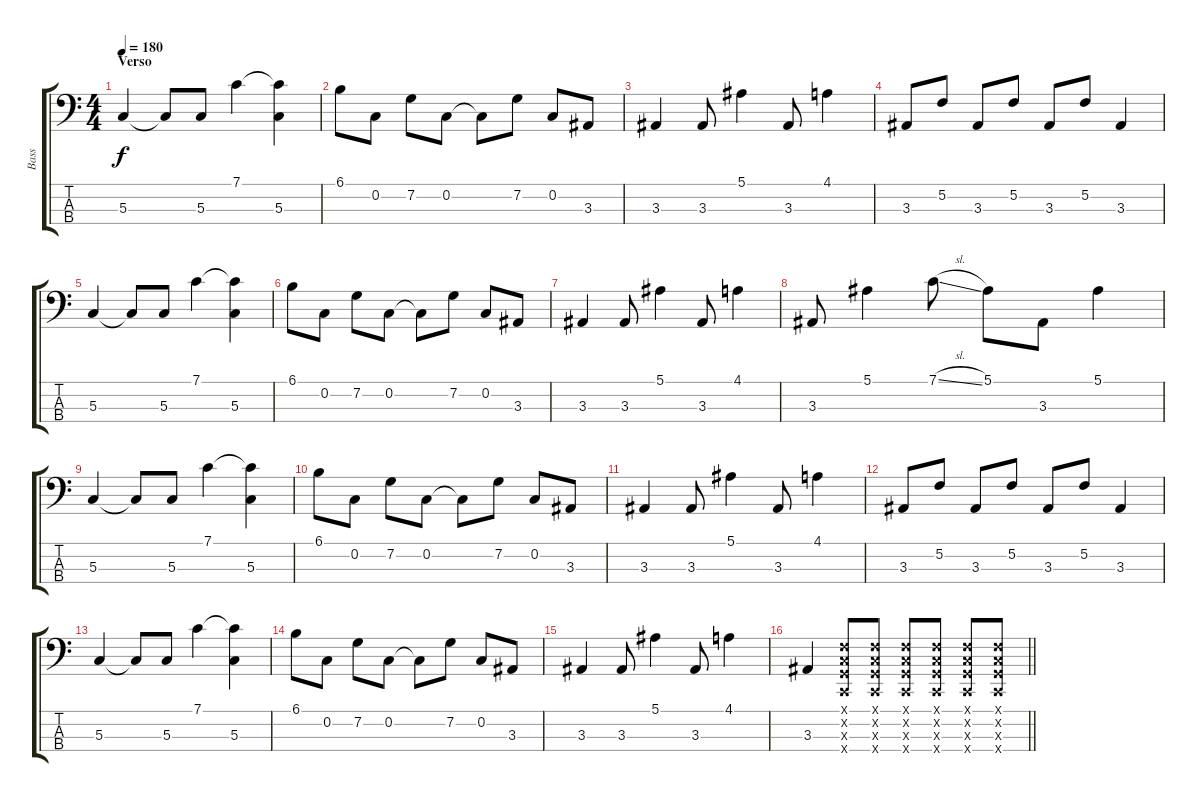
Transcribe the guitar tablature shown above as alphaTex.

\track ("Bass" "Bass") {instrument electricbassfinger}
\staff {score tabs}
\tuning (F2 C2 G1 C1) {hide}
\ts (4 4)
\section ("" "Verso")
\tempo 180
\clef f4
\ks c
5.3.4{dy f} 5.3{t}.8 5.3.8 7.1.4 (7.1{t} 5.3).4 |
6.1.8 0.2.8 7.2.8 0.2.8 0.2{t}.8 7.2.8 0.2.8 3.3.8 |
3.3.4 3.3.8 5.1.4 3.3.8 4.1.4 |
3.3.8 5.2.8 3.3.8 5.2.8 3.3.8 5.2.8 3.3.4 |
5.3.4 5.3{t}.8 5.3.8 7.1.4 (7.1{t} 5.3).4 |
6.1.8 0.2.8 7.2.8 0.2.8 0.2{t}.8 7.2.8 0.2.8 3.3.8 |
3.3.4 3.3.8 5.1.4 3.3.8 4.1.4 |
3.3.8 5.1.4 7.1{sl}.8 5.1.8 3.3.8 5.1.4 |
5.3.4 5.3{t}.8 5.3.8 7.1.4 (7.1{t} 5.3).4 |
6.1.8 0.2.8 7.2.8 0.2.8 0.2{t}.8 7.2.8 0.2.8 3.3.8 |
3.3.4 3.3.8 5.1.4 3.3.8 4.1.4 |
3.3.8 5.2.8 3.3.8 5.2.8 3.3.8 5.2.8 3.3.4 |
5.3.4 5.3{t}.8 5.3.8 7.1.4 (7.1{t} 5.3).4 |
6.1.8 0.2.8 7.2.8 0.2.8 0.2{t}.8 7.2.8 0.2.8 3.3.8 |
3.3.4 3.3.8 5.1.4 3.3.8 4.1.4 |
\barLineRight lightlight
3.3.4 (0.1{x} 0.2{x} 0.3{x} 0.4{x}).8 (0.1{x} 0.2{x} 0.3{x} 0.4{x}).8 (0.1{x} 0.2{x} 0.3{x} 0.4{x}).8 (0.1{x} 0.2{x} 0.3{x} 0.4{x}).8 (0.1{x} 0.2{x} 0.3{x} 0.4{x}).8 (0.1{x} 0.2{x} 0.3{x} 0.4{x}).8
